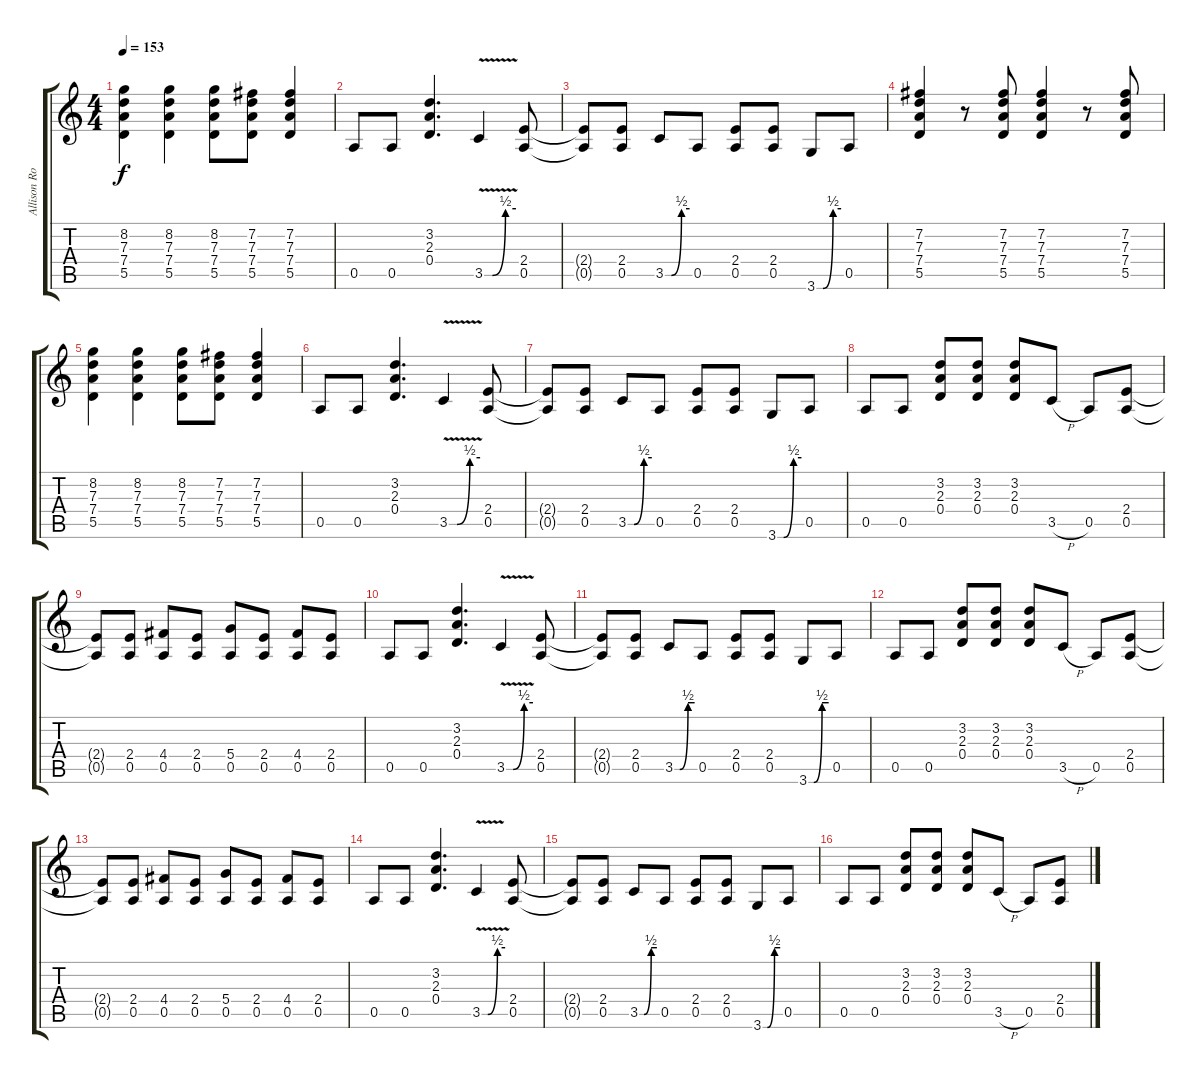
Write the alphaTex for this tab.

\track ("Allison Robertson" "Allison Ro") {instrument overdrivenguitar}
\staff {score tabs}
\tuning (E4 B3 G3 D3 A2 E2) {hide}
\ts (4 4)
\tempo 153
\clef g2
\ks c
(8.2 7.3 7.4 5.5).4{dy f} (8.2 7.3 7.4 5.5).4 (8.2 7.3 7.4 5.5).8 (7.2 7.3 7.4 5.5).8 (7.2 7.3 7.4 5.5).4 |
0.5.8 0.5.8 (3.2 2.3 0.4).4{d} 3.5{be (custom 0 0 15 0 40 2 60 2) v}.4 (2.4 0.5).8 |
(2.4{t} 0.5{t}).8 (2.4 0.5).8 3.5{be (custom 0 0 15 0 40 2 60 2)}.8 0.5.8 (2.4 0.5).8 (2.4 0.5).8 3.6{be (custom 0 0 15 0 40 2 60 2)}.8 0.5.8 |
(7.2 7.3 7.4 5.5).4 r.8 (7.2 7.3 7.4 5.5).8 (7.2 7.3 7.4 5.5).4 r.8 (7.2 7.3 7.4 5.5).8 |
(8.2 7.3 7.4 5.5).4 (8.2 7.3 7.4 5.5).4 (8.2 7.3 7.4 5.5).8 (7.2 7.3 7.4 5.5).8 (7.2 7.3 7.4 5.5).4 |
0.5.8 0.5.8 (3.2 2.3 0.4).4{d} 3.5{be (custom 0 0 15 0 40 2 60 2) v}.4 (2.4 0.5).8 |
(2.4{t} 0.5{t}).8 (2.4 0.5).8 3.5{be (custom 0 0 15 0 40 2 60 2)}.8 0.5.8 (2.4 0.5).8 (2.4 0.5).8 3.6{be (custom 0 0 15 0 40 2 60 2)}.8 0.5.8 |
0.5.8 0.5.8 (3.2 2.3 0.4).8 (3.2 2.3 0.4).8 (3.2 2.3 0.4).8 3.5{h}.8 0.5.8 (2.4 0.5).8 |
(2.4{t} 0.5{t}).8 (2.4 0.5).8 (4.4 0.5).8 (2.4 0.5).8 (5.4 0.5).8 (2.4 0.5).8 (4.4 0.5).8 (2.4 0.5).8 |
0.5.8 0.5.8 (3.2 2.3 0.4).4{d} 3.5{be (custom 0 0 15 0 40 2 60 2) v}.4 (2.4 0.5).8 |
(2.4{t} 0.5{t}).8 (2.4 0.5).8 3.5{be (custom 0 0 15 0 40 2 60 2)}.8 0.5.8 (2.4 0.5).8 (2.4 0.5).8 3.6{be (custom 0 0 15 0 40 2 60 2)}.8 0.5.8 |
0.5.8 0.5.8 (3.2 2.3 0.4).8 (3.2 2.3 0.4).8 (3.2 2.3 0.4).8 3.5{h}.8 0.5.8 (2.4 0.5).8 |
(2.4{t} 0.5{t}).8 (2.4 0.5).8 (4.4 0.5).8 (2.4 0.5).8 (5.4 0.5).8 (2.4 0.5).8 (4.4 0.5).8 (2.4 0.5).8 |
0.5.8 0.5.8 (3.2 2.3 0.4).4{d} 3.5{be (custom 0 0 15 0 40 2 60 2) v}.4 (2.4 0.5).8 |
(2.4{t} 0.5{t}).8 (2.4 0.5).8 3.5{be (custom 0 0 15 0 40 2 60 2)}.8 0.5.8 (2.4 0.5).8 (2.4 0.5).8 3.6{be (custom 0 0 15 0 40 2 60 2)}.8 0.5.8 |
0.5.8 0.5.8 (3.2 2.3 0.4).8 (3.2 2.3 0.4).8 (3.2 2.3 0.4).8 3.5{h}.8 0.5.8 (2.4 0.5).8
